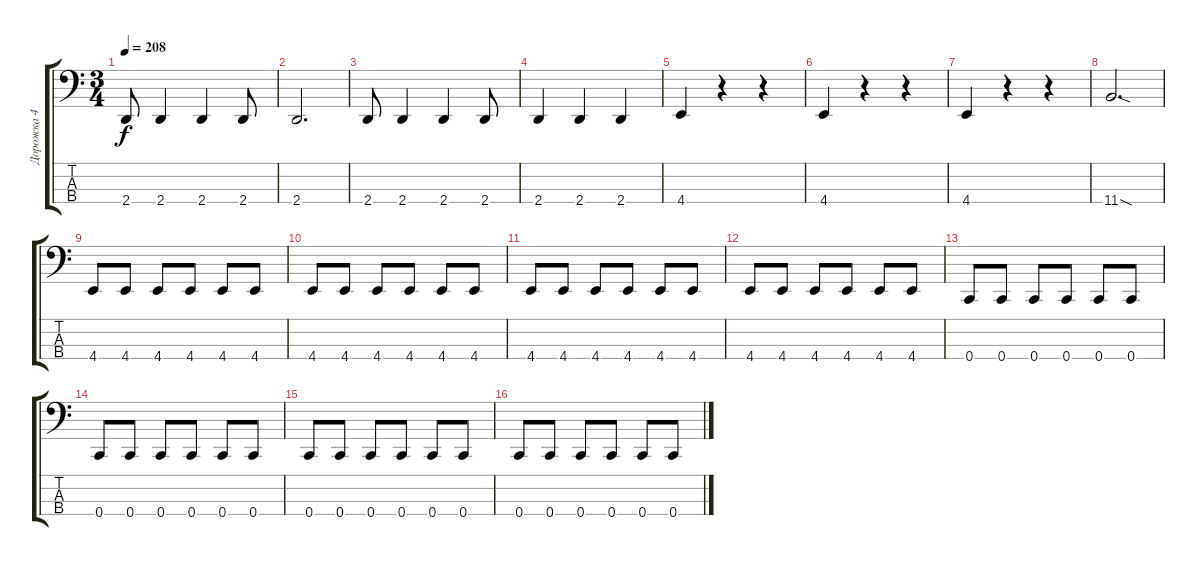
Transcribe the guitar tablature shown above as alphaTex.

\track ("Дорожка 4" "Дорожка 4") {instrument electricbasspick}
\staff {score tabs}
\tuning (F2 C2 G1 C1) {hide}
\ts (3 4)
\tempo 208
\clef f4
\ks c
2.4.8{dy f} 2.4.4 2.4.4 2.4.8 |
2.4.2{d} |
2.4.8 2.4.4 2.4.4 2.4.8 |
2.4.4 2.4.4 2.4.4 |
4.4.4 r.4 r.4 |
4.4.4 r.4 r.4 |
4.4.4 r.4 r.4 |
11.4{sod}.2{d} |
4.4.8 4.4.8 4.4.8 4.4.8 4.4.8 4.4.8 |
4.4.8 4.4.8 4.4.8 4.4.8 4.4.8 4.4.8 |
4.4.8 4.4.8 4.4.8 4.4.8 4.4.8 4.4.8 |
4.4.8 4.4.8 4.4.8 4.4.8 4.4.8 4.4.8 |
0.4.8 0.4.8 0.4.8 0.4.8 0.4.8 0.4.8 |
0.4.8 0.4.8 0.4.8 0.4.8 0.4.8 0.4.8 |
0.4.8 0.4.8 0.4.8 0.4.8 0.4.8 0.4.8 |
0.4.8 0.4.8 0.4.8 0.4.8 0.4.8 0.4.8
